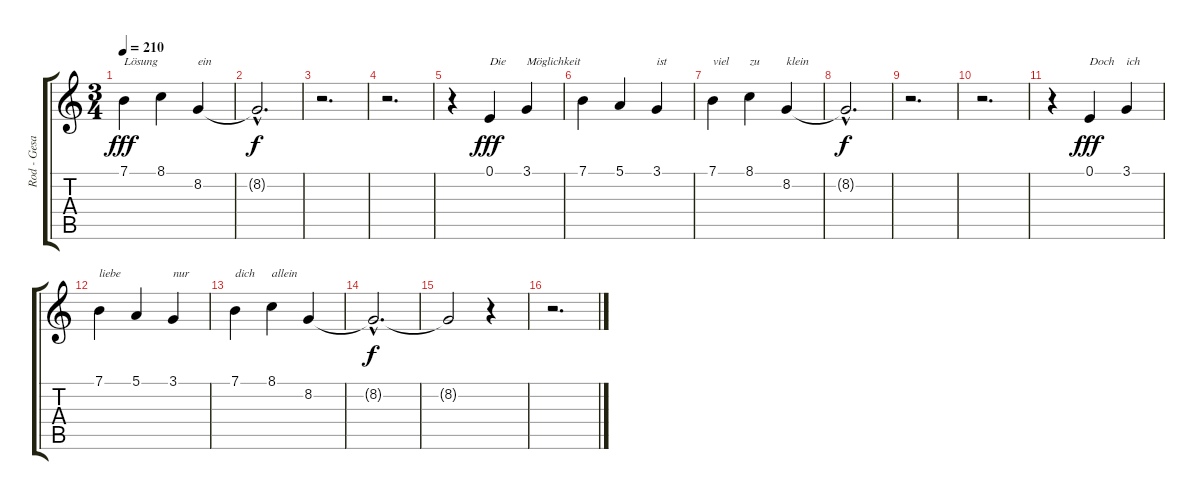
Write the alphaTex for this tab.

\track ("Rod - Gesang" "Rod - Gesa") {instrument bassoon}
\staff {score tabs}
\tuning (E4 B3 G3 D3 A2 E2) {hide}
\ts (3 4)
\tempo 210
\clef g2
\ks c
7.1.4{txt "Lösung" dy fff} 8.1.4 8.2.4{txt "ein"} |
8.2{hac t}.2{d dy f} |
r.2{d} |
r.2{d} |
r.4 0.1.4{txt "Die" dy fff} 3.1.4{txt "Möglichkeit"} |
7.1.4 5.1.4 3.1.4{txt "ist"} |
7.1.4{txt "viel"} 8.1.4{txt "zu"} 8.2.4{txt "klein"} |
8.2{hac t}.2{d dy f} |
r.2{d} |
r.2{d} |
r.4 0.1.4{txt "Doch" dy fff} 3.1.4{txt "ich"} |
7.1.4{txt "liebe"} 5.1.4 3.1.4{txt "nur"} |
7.1.4{txt "dich"} 8.1.4{txt "allein"} 8.2.4 |
8.2{hac t}.2{d dy f} |
8.2{t}.2 r.4 |
r.2{d}
